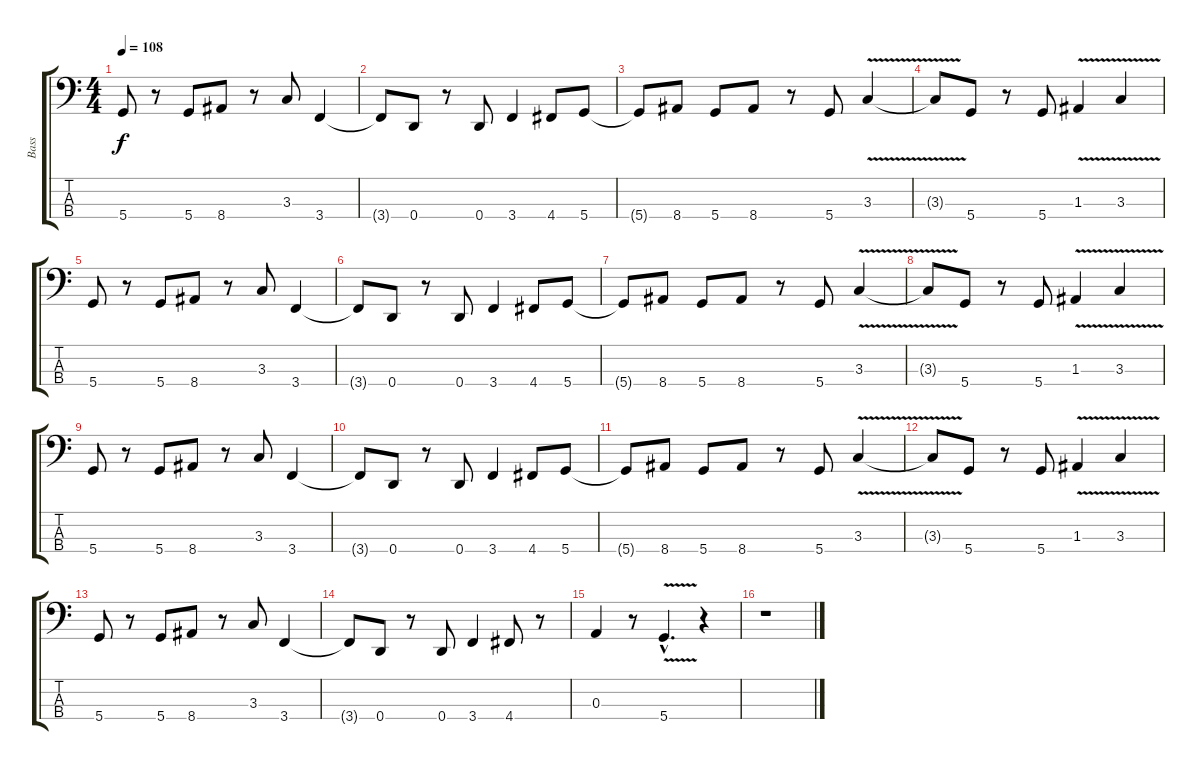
\track ("Bass" "Bass") {instrument electricbassfinger}
\staff {score tabs}
\tuning (G2 D2 A1 D1) {hide}
\ts (4 4)
\tempo 108
\clef f4
\ks c
5.4.8{dy f} r.8 5.4.8 8.4.8 r.8 3.3.8 3.4.4 |
3.4{t}.8 0.4.8 r.8 0.4.8 3.4.4 4.4.8 5.4.8 |
5.4{t}.8 8.4.8 5.4.8 8.4.8 r.8 5.4.8 3.3{v}.4 |
3.3{t}.8 5.4.8 r.8 5.4.8 1.3{v}.4 3.3{v}.4 |
5.4.8 r.8 5.4.8 8.4.8 r.8 3.3.8 3.4.4 |
3.4{t}.8 0.4.8 r.8 0.4.8 3.4.4 4.4.8 5.4.8 |
5.4{t}.8 8.4.8 5.4.8 8.4.8 r.8 5.4.8 3.3{v}.4 |
3.3{t}.8 5.4.8 r.8 5.4.8 1.3{v}.4 3.3{v}.4 |
5.4.8 r.8 5.4.8 8.4.8 r.8 3.3.8 3.4.4 |
3.4{t}.8 0.4.8 r.8 0.4.8 3.4.4 4.4.8 5.4.8 |
5.4{t}.8 8.4.8 5.4.8 8.4.8 r.8 5.4.8 3.3{v}.4 |
3.3{t}.8 5.4.8 r.8 5.4.8 1.3{v}.4 3.3{v}.4 |
5.4.8 r.8 5.4.8 8.4.8 r.8 3.3.8 3.4.4 |
3.4{t}.8 0.4.8 r.8 0.4.8 3.4.4 4.4.8 r.8 |
0.3.4 r.8 5.4{v hac}.4{d} r.4 |
r.1
